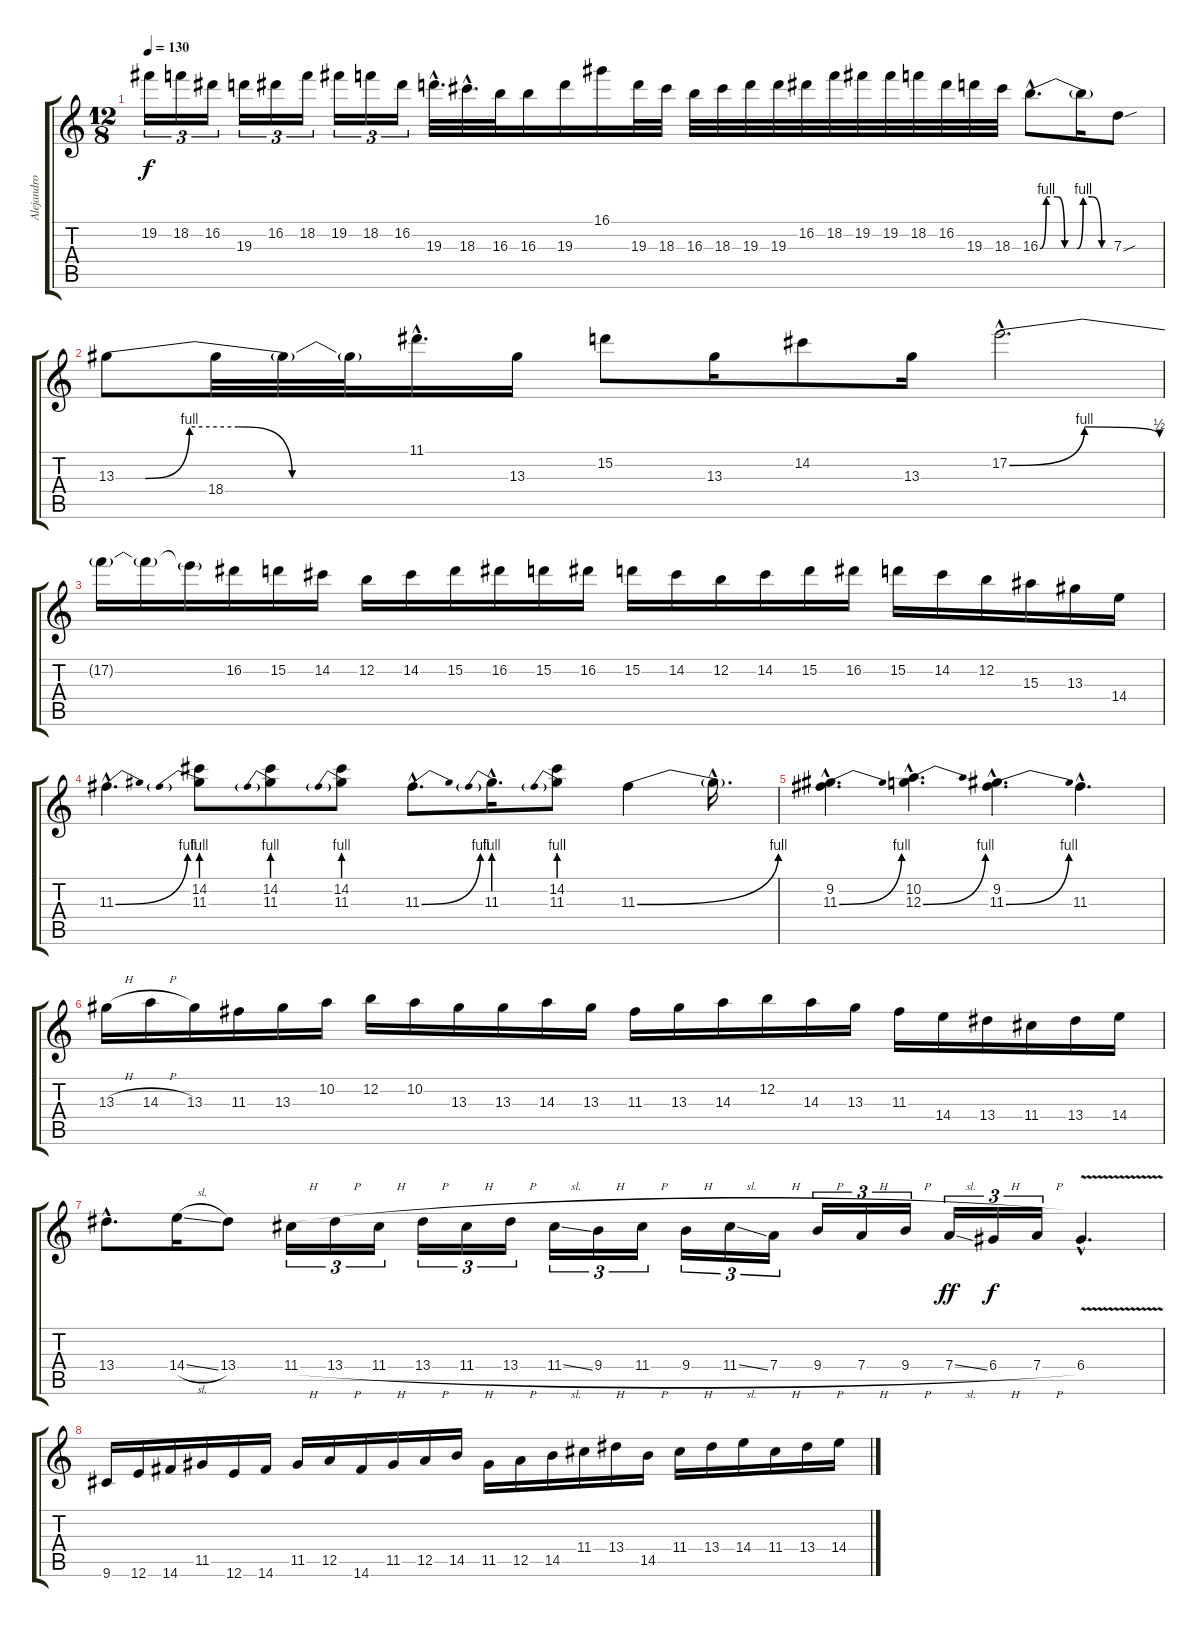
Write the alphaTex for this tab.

\track ("Alejandro" "Alejandro") {instrument distortionguitar}
\staff {score tabs}
\tuning (E4 B3 G3 D3 A2 E2) {hide}
\ts (12 8)
\tempo 130
\clef g2
\ks c
19.2.16{tu (3 2) dy f} 18.2.16{tu (3 2)} 16.2.16{tu (3 2)} 19.3.16{tu (3 2)} 16.2.16{tu (3 2)} 18.2.16{tu (3 2)} 19.2.16{tu (3 2)} 18.2.16{tu (3 2)} 16.2.16{tu (3 2)} 19.3{hac}.32{d} 18.3{hac}.32{d} 16.3.32 16.3.16 19.3.16 16.1.16 19.3.32 18.3.32 16.3.32 18.3.32 19.3.32 19.3.32 16.2.32 18.2.32 19.2.32 19.2.32 18.2.32 16.2.32 19.3.32 18.3.32 16.3{be (custom 0 0 5 4 14 4 20 0 30 0 35 4 42 4 50 0 60 0) hac}.8{d} 16.3{t}.16 7.3{sou}.8 |
13.3{be (custom 0 0 6 0 15 4 25 4 36 0 60 0)}.8 18.4{t}.32 13.3{t}.32 13.3{t}.32 11.1{hac}.16{d} 13.3.16 15.2.8 13.3.16 14.2.8 13.3.16 17.2{be (bendrelease 0 0 30 4 50 4 60 2) hac}.2{d} |
17.2{t}.16 17.2{t}.16 17.2{t}.16 16.2.16 15.2.16 14.2.16 12.2.16 14.2.16 15.2.16 16.2.16 15.2.16 16.2.16 15.2.16 14.2.16 12.2.16 14.2.16 15.2.16 16.2.16 15.2.16 14.2.16 12.2.16 15.3.16 13.3.16 14.4.16 |
11.3{be (bend 0 0 60 4) hac}.4{d} (14.2 11.3{be (prebend 0 4 60 4)}).8 (14.2 11.3{be (prebend 0 4 60 4)}).8 (14.2 11.3{be (prebend 0 4 60 4)}).8 11.3{be (bend 0 0 60 4) hac}.8{d} 11.3{be (prebend 0 4 60 4) hac}.16{d} (14.2 11.3{be (prebend 0 4 60 4)}).8 11.3{be (bend 0 0 60 4)}.4 11.3{hac t}.16{d} |
(9.2{hac} 11.3{be (bend 0 0 60 4) hac}).4{d} (10.2{hac} 12.3{be (bend 0 0 60 4) hac}).4{d} (9.2{hac} 11.3{be (bend 0 0 60 4) hac}).4{d} 11.3{hac}.4{d} |
13.3{h}.16 14.3{h}.16 13.3.16 11.3.16 13.3.16 10.2.16 12.2.16 10.2.16 13.3.16 13.3.16 14.3.16 13.3.16 11.3.16 13.3.16 14.3.16 12.2.16 14.3.16 13.3.16 11.3.16 14.4.16 13.4.16 11.4.16 13.4.16 14.4.16 |
13.4{hac}.8{d} 14.4{sl}.16 13.4.8 11.4{h}.16{tu (3 2)} 13.4{h}.16{tu (3 2)} 11.4{h}.16{tu (3 2)} 13.4{h}.16{tu (3 2)} 11.4{h}.16{tu (3 2)} 13.4{h}.16{tu (3 2)} 11.4{sl}.16{tu (3 2)} 9.4{h}.16{tu (3 2)} 11.4{h}.16{tu (3 2)} 9.4{h}.16{tu (3 2)} 11.4{sl}.16{tu (3 2)} 7.4{h}.16{tu (3 2)} 9.4{h}.16{tu (3 2)} 7.4{h}.16{tu (3 2)} 9.4{h}.16{tu (3 2)} 7.4{sl}.16{tu (3 2) dy ff} 6.4{h}.16{tu (3 2) dy f} 7.4{h}.16{tu (3 2)} 6.4{v hac}.4{d} |
9.6.16 12.6.16 14.6.16 11.5.16 12.6.16 14.6.16 11.5.16 12.5.16 14.6.16 11.5.16 12.5.16 14.5.16 11.5.16 12.5.16 14.5.16 11.4.16 13.4.16 14.5.16 11.4.16 13.4.16 14.4.16 11.4.16 13.4.16 14.4.16
